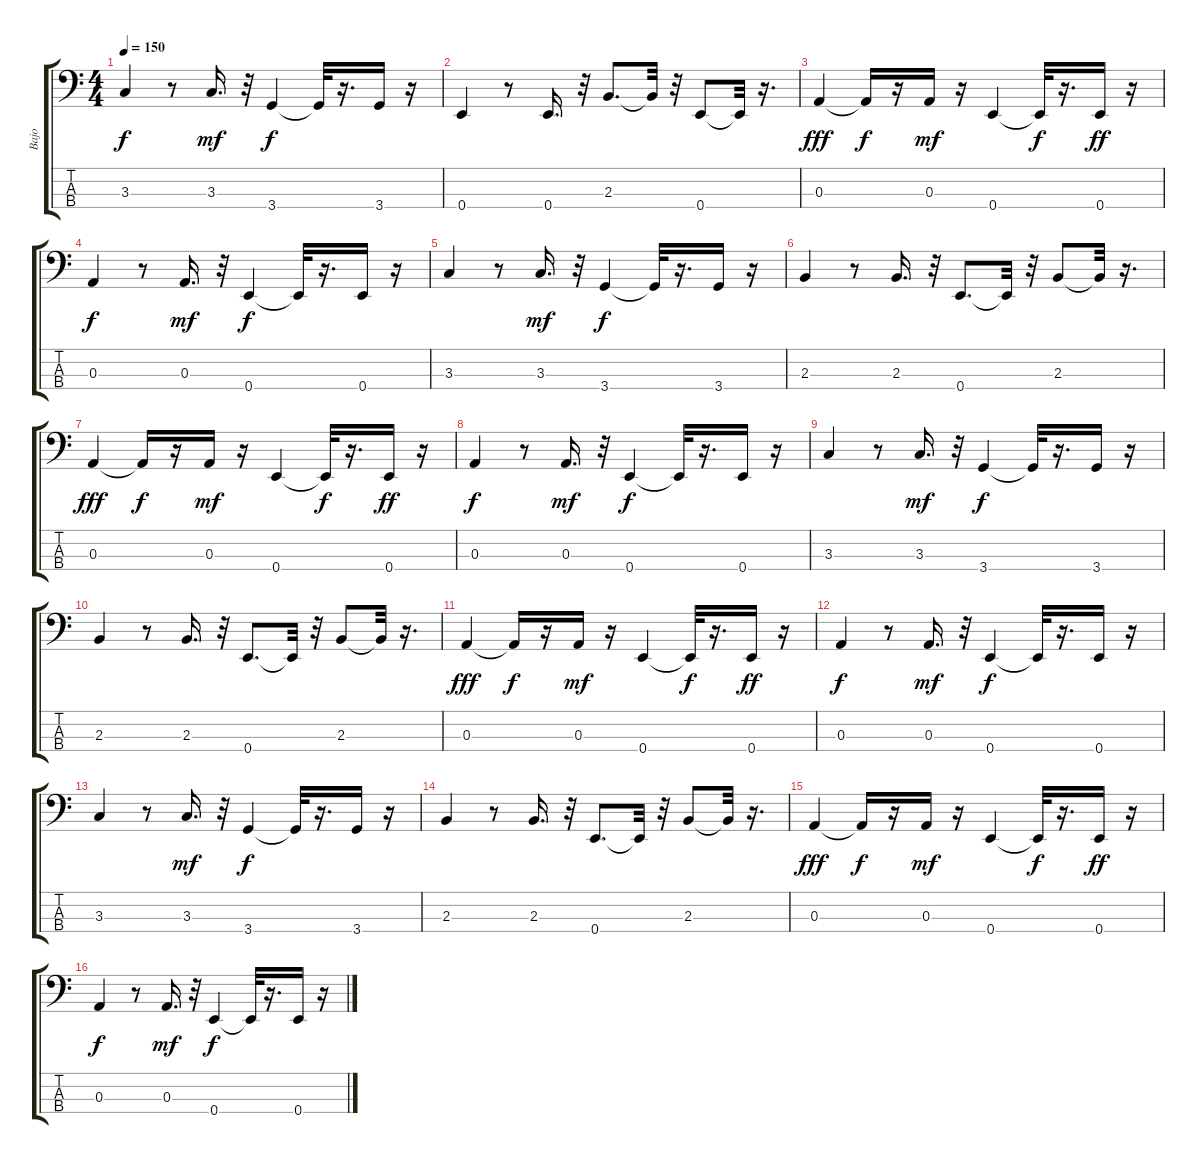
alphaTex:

\track ("Bajo" "Bajo") {instrument electricbassfinger}
\staff {score tabs}
\tuning (G2 D2 A1 E1) {hide}
\ts (4 4)
\tempo 150
\clef f4
\ks c
3.3.4{dy f} r.8 3.3.16{d dy mf} r.32 3.4.4{dy f} 3.4{t}.32 r.16{d} 3.4.16 r.16 |
0.4.4 r.8 0.4.16{d} r.32 2.3.8{d} 2.3{t}.32 r.32 0.4.8 0.4{t}.32 r.16{d} |
0.3.4{dy fff} 0.3{t}.16{dy f} r.16 0.3.16{dy mf} r.16 0.4.4 0.4{t}.32{dy f} r.16{d} 0.4.16{dy ff} r.16 |
0.3.4{dy f} r.8 0.3.16{d dy mf} r.32 0.4.4{dy f} 0.4{t}.32 r.16{d} 0.4.16 r.16 |
3.3.4 r.8 3.3.16{d dy mf} r.32 3.4.4{dy f} 3.4{t}.32 r.16{d} 3.4.16 r.16 |
2.3.4 r.8 2.3.16{d} r.32 0.4.8{d} 0.4{t}.32 r.32 2.3.8 2.3{t}.32 r.16{d} |
0.3.4{dy fff} 0.3{t}.16{dy f} r.16 0.3.16{dy mf} r.16 0.4.4 0.4{t}.32{dy f} r.16{d} 0.4.16{dy ff} r.16 |
0.3.4{dy f} r.8 0.3.16{d dy mf} r.32 0.4.4{dy f} 0.4{t}.32 r.16{d} 0.4.16 r.16 |
3.3.4 r.8 3.3.16{d dy mf} r.32 3.4.4{dy f} 3.4{t}.32 r.16{d} 3.4.16 r.16 |
2.3.4 r.8 2.3.16{d} r.32 0.4.8{d} 0.4{t}.32 r.32 2.3.8 2.3{t}.32 r.16{d} |
0.3.4{dy fff} 0.3{t}.16{dy f} r.16 0.3.16{dy mf} r.16 0.4.4 0.4{t}.32{dy f} r.16{d} 0.4.16{dy ff} r.16 |
0.3.4{dy f} r.8 0.3.16{d dy mf} r.32 0.4.4{dy f} 0.4{t}.32 r.16{d} 0.4.16 r.16 |
3.3.4 r.8 3.3.16{d dy mf} r.32 3.4.4{dy f} 3.4{t}.32 r.16{d} 3.4.16 r.16 |
2.3.4 r.8 2.3.16{d} r.32 0.4.8{d} 0.4{t}.32 r.32 2.3.8 2.3{t}.32 r.16{d} |
0.3.4{dy fff} 0.3{t}.16{dy f} r.16 0.3.16{dy mf} r.16 0.4.4 0.4{t}.32{dy f} r.16{d} 0.4.16{dy ff} r.16 |
0.3.4{dy f} r.8 0.3.16{d dy mf} r.32 0.4.4{dy f} 0.4{t}.32 r.16{d} 0.4.16 r.16
